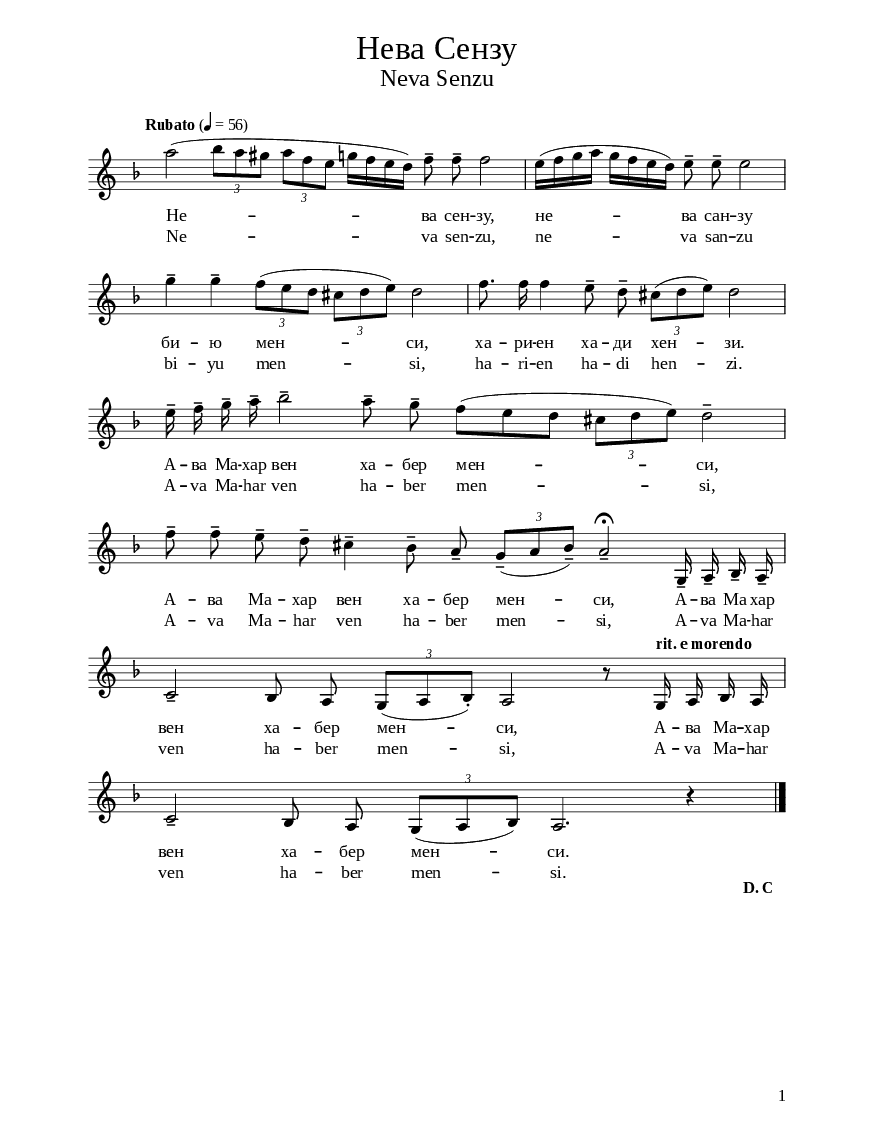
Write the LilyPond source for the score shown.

\version "2.24.1"

% include paper part and global functions
\include "include/globals.ily"

\bookpart {
  \label #'ref091
  \tocItem \markup "Нева Сензу – Neva Senzu"
  \include "include/bookpart-paper.ily"
  \score {
    \include "include/score-layout.ily"

    \new Voice \absolute {
      \clef treble
      \key d \minor
      \tempoFunc "Rubato" 4 "56"
      \autoBeamOn

      \omit Score.TimeSignature
      \cadenzaOn % allows custom bar lines
      \autoBeamOff
      a''2 ( \tuplet 3/2 { bes''8 [a'' gis''8] } \tuplet 3/2 { a''8 [f'' e''8] } g''16 [f'' e'' d''] )  f''8--  f''-- f''2 \bar "|" e''16 ( [f'' g'' a''] g''[ f'' e'' d''] ) e''8-- e''-- e''2 \bar "|" \break

      \time 7/4 g''4-- g''-- \tuplet 3/2 { f''8 ([e'' d''8]  } \tuplet 3/2 {cis''8 [d'' e''8] })   d''2 \bar "|" f''8. f''16 f''4 e''8-- d''-- \tuplet 3/2 {cis''!8 [( d'' e''8 )] } d''2 \bar "|" \break

      e''16-- f''16-- g''16-- a''-- bes''2-- a''8-- g''8--  f''8 ( [e''8 d''8] \tuplet 3/2 { cis''!8 [d''8 e''8] ) } d''2-- \bar "|" \break

      f''8-- f''-- e''-- d''-- cis''!4-- bes'8-- a'8-- \tuplet 3/2 {g'8-- ( [a' bes'--])} a'2--  \fermata  g16-- a-- bes--  a-- \bar "|" \break

      c'2-- bes8 a8 \tuplet 3/2 {g [( a bes-. )] } a2 r8 \tempo "rit. e morendo" g16 a bes  a \bar "|" \break

      c'2-- bes8 a8  \tuplet 3/2 {g [(a bes )]}  a2.  r4 \bar "|."


    }



    \addlyrics {
      Не -- ва сен -- зу,
      не -- ва сан -- зу би -- ю мен -- си,
      ха -- ри -- ен ха -- ди хен -- зи.
      А -- ва Ма -- хар вен ха -- бер мен -- си,
      А -- ва Ма -- хар вен ха -- бер мен -- си,
      А -- ва Ма -- хар вен ха -- бер мен -- си,
      А -- ва Ма -- хар вен ха -- бер мен -- си.

    }

    \addlyrics {
      Ne -- va sen -- zu,
      ne -- va san -- zu bi -- yu men -- si,
      ha -- ri -- en ha -- di hen -- zi.
      A -- va Ma -- har ven ha -- ber men -- si,
      A -- va Ma -- har ven ha -- ber men -- si,
      A -- va Ma -- har ven ha -- ber men -- si,
      A -- va Ma -- har ven ha -- ber men -- si.

    }

    \header {
      title = \titleFunc "Нева Сензу" "Neva Senzu"
    }

    \midi{}

  } % score

\markup \dc-one "D. C"
  % include foreign translation(s) of the song
  %\include "lyrics_de/000_empty_template_lyrics_de.ly"

} % bookpart
